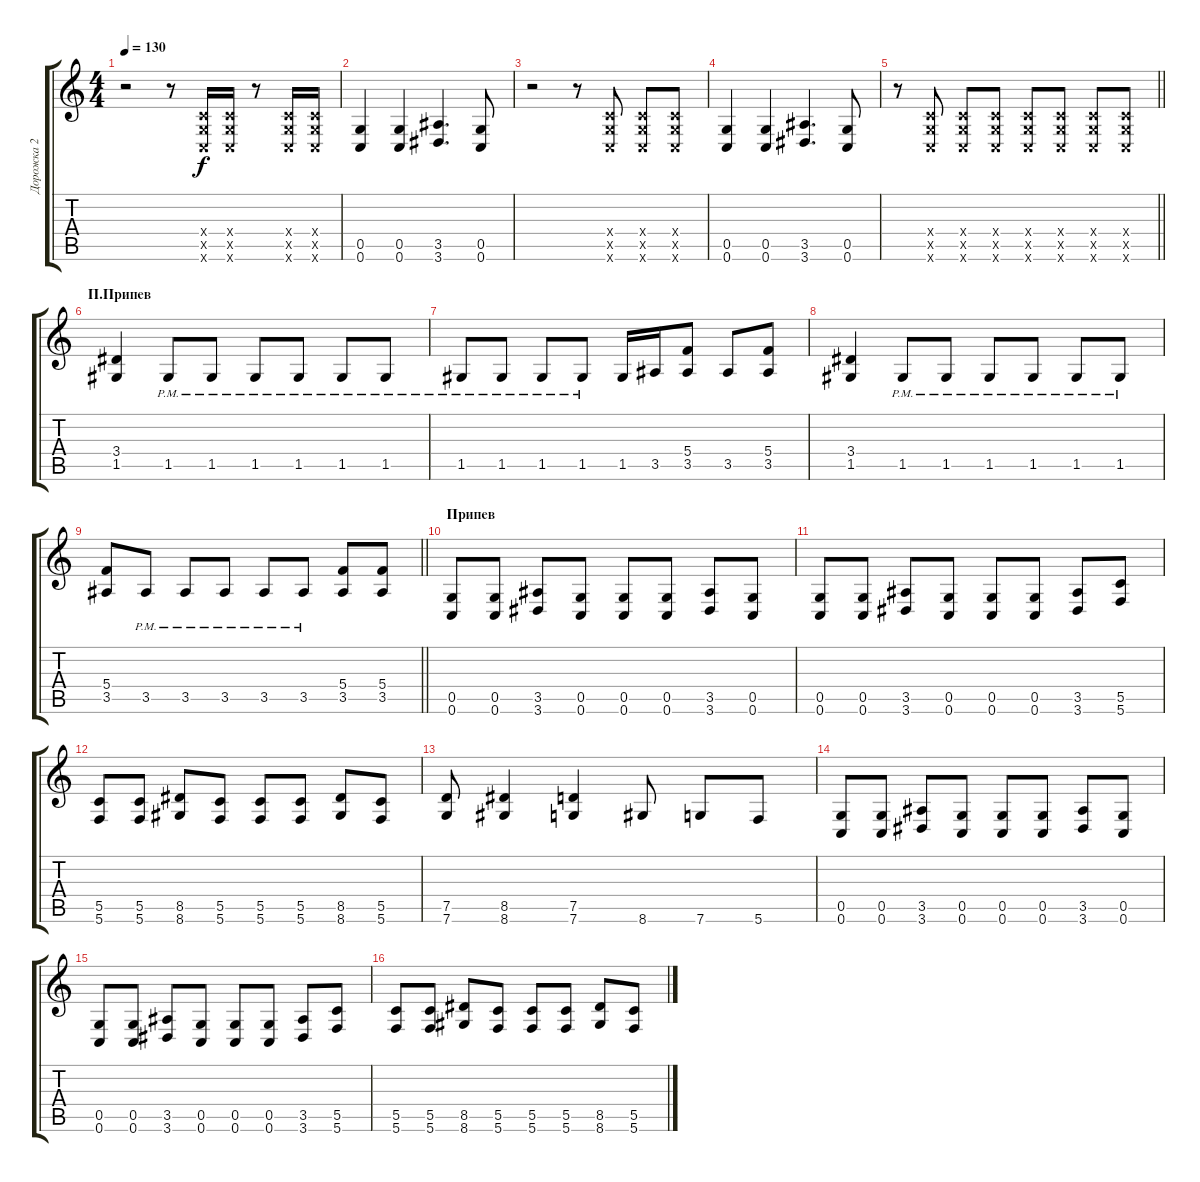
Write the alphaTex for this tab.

\track ("Дорожка 2" "Дорожка 2") {instrument distortionguitar}
\staff {score tabs}
\tuning (D4 A3 F3 C3 G2 C2) {hide}
\ts (4 4)
\tempo 130
\clef g2
\ks c
r.2{dy f} r.8 (0.4{x} 0.5{x} 0.6{x}).16 (0.4{x} 0.5{x} 0.6{x}).16 r.8 (0.4{x} 0.5{x} 0.6{x}).16 (0.4{x} 0.5{x} 0.6{x}).16 |
(0.5 0.6).4 (0.5 0.6).4 (3.5 3.6).4{d} (0.5 0.6).8 |
r.2 r.8 (0.4{x} 0.5{x} 0.6{x}).8 (0.4{x} 0.5{x} 0.6{x}).8 (0.4{x} 0.5{x} 0.6{x}).8 |
(0.5 0.6).4 (0.5 0.6).4 (3.5 3.6).4{d} (0.5 0.6).8 |
\barLineRight lightlight
r.8 (0.4{x} 0.5{x} 0.6{x}).8 (0.4{x} 0.5{x} 0.6{x}).8 (0.4{x} 0.5{x} 0.6{x}).8 (0.4{x} 0.5{x} 0.6{x}).8 (0.4{x} 0.5{x} 0.6{x}).8 (0.4{x} 0.5{x} 0.6{x}).8 (0.4{x} 0.5{x} 0.6{x}).8 |
\section ("" "П.Припев")
(3.4 1.5).4 1.5{pm}.8 1.5{pm}.8 1.5{pm}.8 1.5{pm}.8 1.5{pm}.8 1.5{pm}.8 |
1.5{pm}.8 1.5{pm}.8 1.5{pm}.8 1.5{pm}.8 1.5.16 3.5.16 (5.4 3.5).8 3.5.8 (5.4 3.5).8 |
(3.4 1.5).4 1.5{pm}.8 1.5{pm}.8 1.5{pm}.8 1.5{pm}.8 1.5{pm}.8 1.5{pm}.8 |
\barLineRight lightlight
(5.4 3.5).8 3.5{pm}.8 3.5{pm}.8 3.5{pm}.8 3.5{pm}.8 3.5{pm}.8 (5.4 3.5).8 (5.4 3.5).8 |
\section ("" "Припев")
(0.5 0.6).8 (0.5 0.6).8 (3.5 3.6).8 (0.5 0.6).8 (0.5 0.6).8 (0.5 0.6).8 (3.5 3.6).8 (0.5 0.6).8 |
(0.5 0.6).8 (0.5 0.6).8 (3.5 3.6).8 (0.5 0.6).8 (0.5 0.6).8 (0.5 0.6).8 (3.5 3.6).8 (5.5 5.6).8 |
(5.5 5.6).8 (5.5 5.6).8 (8.5 8.6).8 (5.5 5.6).8 (5.5 5.6).8 (5.5 5.6).8 (8.5 8.6).8 (5.5 5.6).8 |
(7.5 7.6).8 (8.5 8.6).4 (7.5 7.6).4 8.6.8 7.6.8 5.6.8 |
(0.5 0.6).8 (0.5 0.6).8 (3.5 3.6).8 (0.5 0.6).8 (0.5 0.6).8 (0.5 0.6).8 (3.5 3.6).8 (0.5 0.6).8 |
(0.5 0.6).8 (0.5 0.6).8 (3.5 3.6).8 (0.5 0.6).8 (0.5 0.6).8 (0.5 0.6).8 (3.5 3.6).8 (5.5 5.6).8 |
(5.5 5.6).8 (5.5 5.6).8 (8.5 8.6).8 (5.5 5.6).8 (5.5 5.6).8 (5.5 5.6).8 (8.5 8.6).8 (5.5 5.6).8
